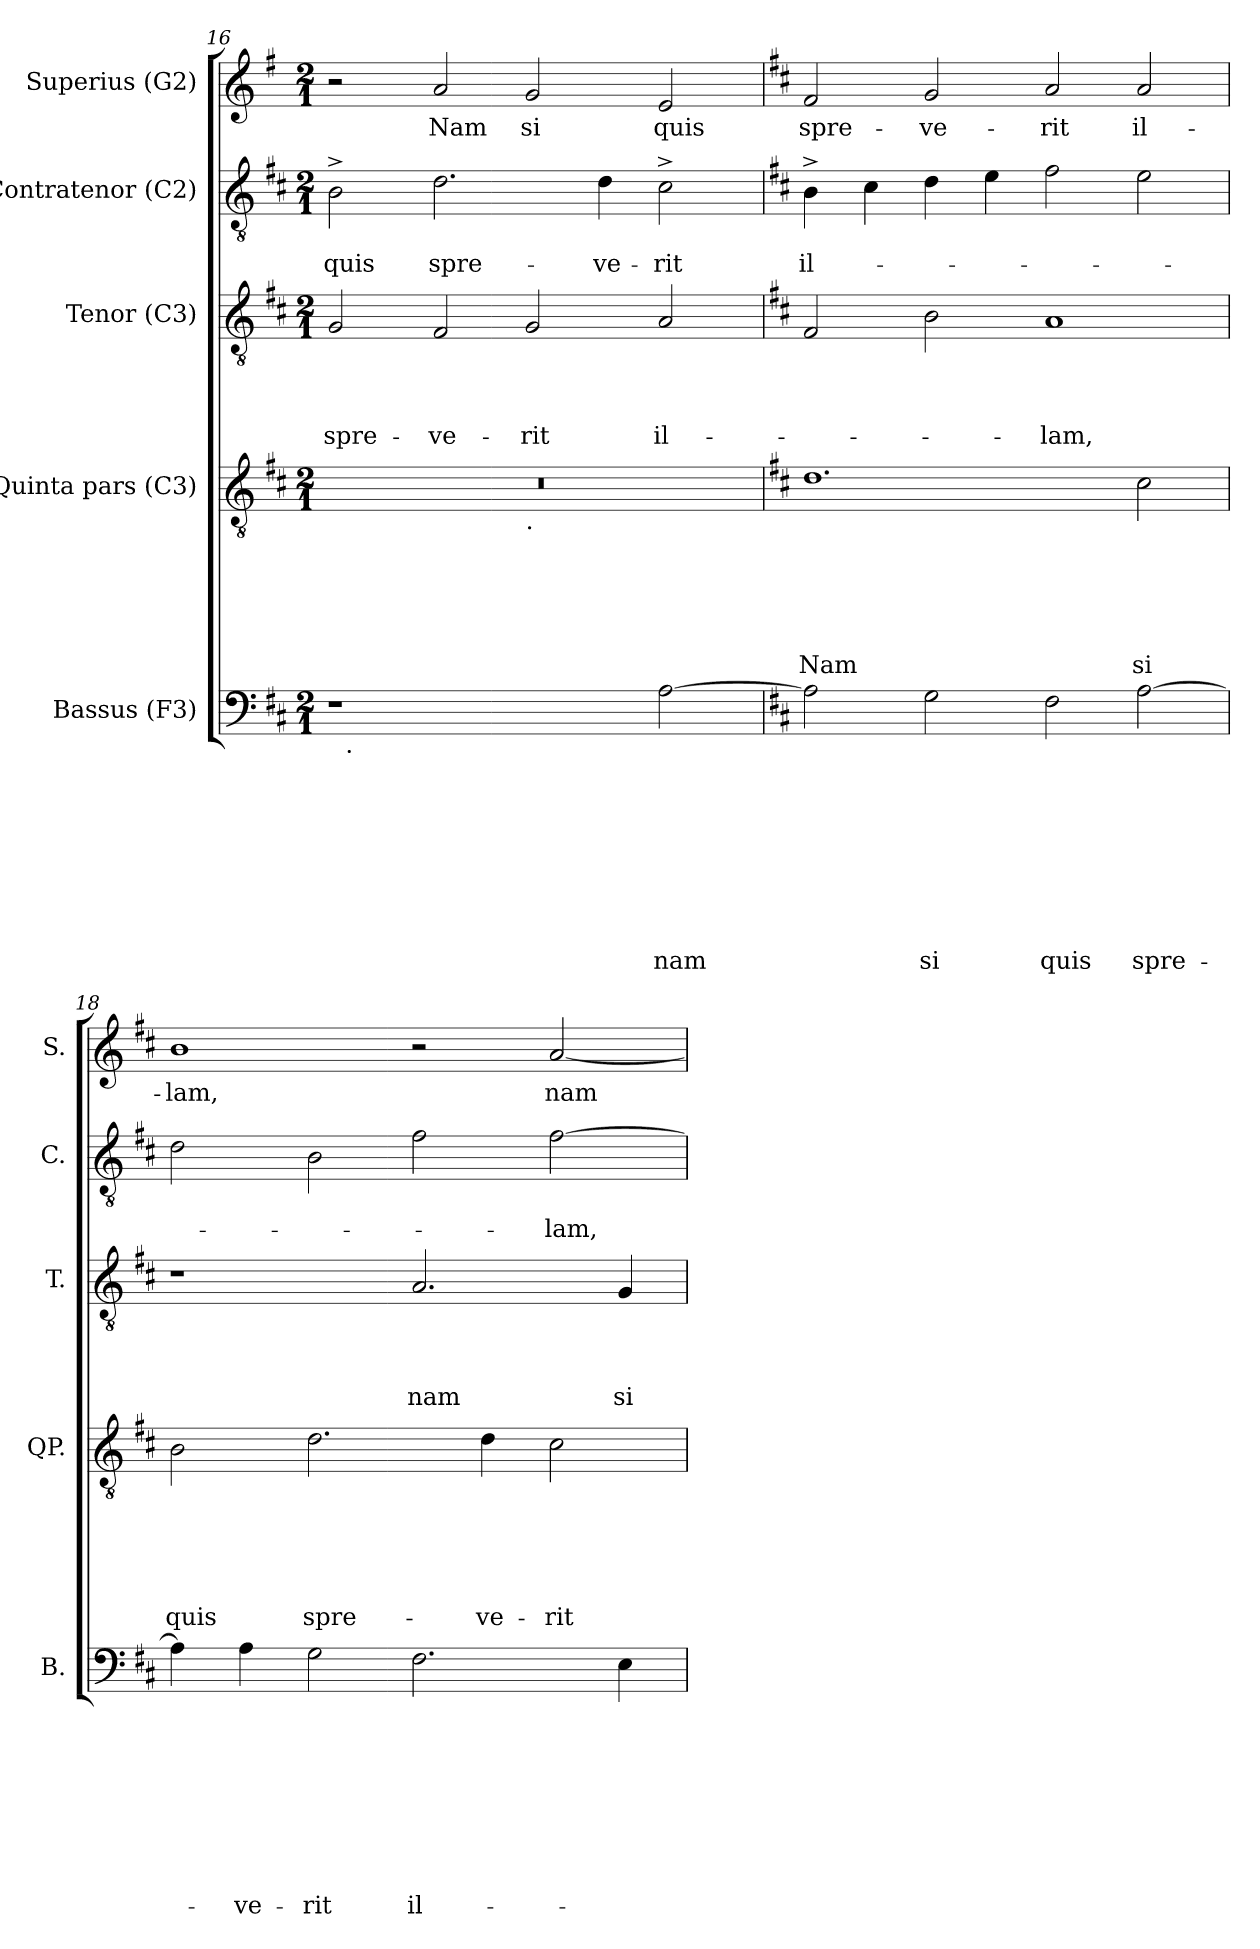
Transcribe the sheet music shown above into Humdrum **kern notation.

**kern	**text	**text	**text	**text	**text	**text	**text	**text	**text	**kern	**text	**text	**text	**text	**text	**text	**kern	**text	**text	**text	**text	**kern	**text	**text	**kern	**text
*part5	*part5	*part5	*part5	*part5	*part5	*part5	*part5	*part5	*part5	*part4	*part4	*part4	*part4	*part4	*part4	*part4	*part3	*part3	*part3	*part3	*part3	*part2	*part2	*part2	*part1	*part1
*staff5	*staff5	*staff5	*staff5	*staff5	*staff5	*staff5	*staff5	*staff5	*staff5	*staff4	*staff4	*staff4	*staff4	*staff4	*staff4	*staff4	*staff3	*staff3	*staff3	*staff3	*staff3	*staff2	*staff2	*staff2	*staff1	*staff1
*I"Bassus (F3)	*	*	*	*	*	*	*	*	*	*I"Quinta pars (C3)	*	*	*	*	*	*	*I"Tenor (C3)	*	*	*	*	*I"Contratenor (C2)	*	*	*I"Superius (G2)	*
*I'B.	*	*	*	*	*	*	*	*	*	*I'QP.	*	*	*	*	*	*	*I'T.	*	*	*	*	*I'C.	*	*	*I'S.	*
*clefF4	*	*	*	*	*	*	*	*	*	*clefGv2	*	*	*	*	*	*	*clefGv2	*	*	*	*	*clefGv2	*	*	*clefG2	*
*k[f#c#]	*	*	*	*	*	*	*	*	*	*k[f#c#]	*	*	*	*	*	*	*k[f#c#]	*	*	*	*	*k[f#c#]	*	*	*k[f#]	*
*D:	*	*	*	*	*	*	*	*	*	*D:	*	*	*	*	*	*	*D:	*	*	*	*	*D:	*	*	*G:	*
*M2/1	*	*	*	*	*	*	*	*	*	*M2/1	*	*	*	*	*	*	*M2/1	*	*	*	*	*M2/1	*	*	*M2/1	*
=16	=16	=16	=16	=16	=16	=16	=16	=16	=16	=16	=16	=16	=16	=16	=16	=16	=16	=16	=16	=16	=16	=16	=16	=16	=16	=16
!	!	!	!	!	!	!	!	!	!	!	!	!	!	!	!	!	!	!	!	!	!LO:LY:b	!	!	!LO:LY:b	!	!
*^	*	*	*	*	*	*	*	*	*	*^	*	*	*	*	*	*	*	*	*	*	*	*	*	*	*	*
1r	32ryy	.	.	.	.	.	.	.	.	.	0r	1ryy	.	.	.	.	.	.	2G/	.	.	.	spre-	2B^>\	.	quis	2r	.
!	!LO:TX:b:t=.	!	!	!	!	!	!	!	!	!	!	!	!	!	!	!	!	!	!	!	!	!	!	!	!	!	!	!
.	1ryy	.	.	.	.	.	.	.	.	.	.	.	.	.	.	.	.	.	.	.	.	.	.	.	.	.	.	.
!	!	!	!	!	!	!	!	!	!	!	!	!	!	!	!	!	!	!	!	!	!	!	!LO:LY:b	!	!	!LO:LY:b	!	!LO:LY:b
.	.	.	.	.	.	.	.	.	.	.	.	.	.	.	.	.	.	.	2F#/	.	.	.	-ve-	2.d\	.	spre-	2a/	Nam
!	!	!	!	!	!	!	!	!	!	!	!	!LO:TX:b:t=.	!	!	!	!	!	!	!	!	!	!	!	!	!	!	!	!
!	!	!	!	!	!	!	!	!	!	!	!	!	!	!	!	!	!	!	!	!	!	!	!LO:LY:b	!	!	!	!	!LO:LY:b
2ryy	.	.	.	.	.	.	.	.	.	.	.	1ryy	.	.	.	.	.	.	2G/	.	.	.	-rit	.	.	.	2g/	si
.	2ryy	.	.	.	.	.	.	.	.	.	.	.	.	.	.	.	.	.	.	.	.	.	.	.	.	.	.	.
!	!	!	!	!	!	!	!	!	!	!	!	!	!	!	!	!	!	!	!	!	!	!	!	!	!	!LO:LY:b	!	!
.	.	.	.	.	.	.	.	.	.	.	.	.	.	.	.	.	.	.	.	.	.	.	.	4d\	.	-ve-	.	.
!	!	!	!	!	!	!	!	!	!	!LO:LY:b	!	!	!	!	!	!	!	!	!	!	!	!	!LO:LY:b	!	!	!LO:LY:b	!	!LO:LY:b
[<2A\	.	.	.	.	.	.	.	.	.	nam	.	.	.	.	.	.	.	.	2A/	.	.	.	il-	2c#^>\	.	-rit	2e/	quis
.	4...ryy	.	.	.	.	.	.	.	.	.	.	.	.	.	.	.	.	.	.	.	.	.	.	.	.	.	.	.
*v	*v	*	*	*	*	*	*	*	*	*	*	*	*	*	*	*	*	*	*	*	*	*	*	*	*	*	*	*
*	*	*	*	*	*	*	*	*	*	*v	*v	*	*	*	*	*	*	*	*	*	*	*	*	*	*	*	*
!!LO:LB:g=z
=17	=17	=17	=17	=17	=17	=17	=17	=17	=17	=17	=17	=17	=17	=17	=17	=17	=17	=17	=17	=17	=17	=17	=17	=17	=17	=17
*	*	*	*	*	*	*	*	*	*	*	*	*	*	*	*	*	*	*	*	*	*	*	*	*	*k[f#c#]	*
*	*	*	*	*	*	*	*	*	*	*	*	*	*	*	*	*	*	*	*	*	*	*	*	*	*D:	*
*^	*	*	*	*	*	*	*	*	*	*^	*	*	*	*	*	*	*	*	*	*	*	*	*	*	*	*
!	!	!	!	!	!	!	!	!	!	!	!	!	!	!	!	!	!	!LO:LY:b	!	!	!	!	!	!	!	!LO:LY:b	!	!LO:LY:b
*v	*v	*	*	*	*	*	*	*	*	*	*	*	*	*	*	*	*	*	*	*	*	*	*	*	*	*	*	*
*	*	*	*	*	*	*	*	*	*	*v	*v	*	*	*	*	*	*	*	*	*	*	*	*	*	*	*	*
2A\]	.	.	.	.	.	.	.	.	.	1.d	.	.	.	.	.	Nam	2F#/	.	.	.	.	4B^>\	.	il-	2f#/	spre-
.	.	.	.	.	.	.	.	.	.	.	.	.	.	.	.	.	.	.	.	.	.	4c#\	.	.	.	.
!	!	!	!	!	!	!	!	!	!LO:LY:b	!	!	!	!	!	!	!	!	!	!	!	!	!	!	!	!	!LO:LY:b
2G\	.	.	.	.	.	.	.	.	si	.	.	.	.	.	.	.	2B\	.	.	.	.	4d\	.	.	2g/	-ve-
.	.	.	.	.	.	.	.	.	.	.	.	.	.	.	.	.	.	.	.	.	.	4e\	.	.	.	.
!	!	!	!	!	!	!	!	!	!LO:LY:b	!	!	!	!	!	!	!	!	!	!	!	!LO:LY:b	!	!	!	!	!LO:LY:b
2F#\	.	.	.	.	.	.	.	.	quis	.	.	.	.	.	.	.	1A	.	.	.	-lam,	2f#\	.	.	2a/	-rit
!	!	!	!	!	!	!	!	!	!LO:LY:b	!	!	!	!	!	!	!LO:LY:b	!	!	!	!	!	!	!	!	!	!LO:LY:b
[>2A\	.	.	.	.	.	.	.	.	spre-	2c#\	.	.	.	.	.	si	.	.	.	.	.	2e\	.	.	2a/	il-
=18	=18	=18	=18	=18	=18	=18	=18	=18	=18	=18	=18	=18	=18	=18	=18	=18	=18	=18	=18	=18	=18	=18	=18	=18	=18	=18
!	!	!	!	!	!	!	!	!	!	!	!	!	!	!	!	!LO:LY:b	!	!	!	!	!	!	!	!	!	!LO:LY:b
4A\]	.	.	.	.	.	.	.	.	.	2B\	.	.	.	.	.	quis	1r	.	.	.	.	2d\	.	.	1b	-lam,
!	!	!	!	!	!	!	!	!	!LO:LY:b	!	!	!	!	!	!	!	!	!	!	!	!	!	!	!	!	!
4A\	.	.	.	.	.	.	.	.	-ve-	.	.	.	.	.	.	.	.	.	.	.	.	.	.	.	.	.
!	!	!	!	!	!	!	!	!	!LO:LY:b:rj	!	!	!	!	!	!	!LO:LY:b	!	!	!	!	!	!	!	!	!	!
2G\	.	.	.	.	.	.	.	.	-rit	2.d\	.	.	.	.	.	spre-	.	.	.	.	.	2B\	.	.	.	.
!	!	!	!	!	!	!	!	!	!LO:LY:b	!	!	!	!	!	!	!	!	!	!	!	!LO:LY:b	!	!	!	!	!
2.F#\	.	.	.	.	.	.	.	.	il-	.	.	.	.	.	.	.	2.A/	.	.	.	nam	2f#\	.	.	2r	.
!	!	!	!	!	!	!	!	!	!	!	!	!	!	!	!	!LO:LY:b	!	!	!	!	!	!	!	!	!	!
.	.	.	.	.	.	.	.	.	.	4d\	.	.	.	.	.	-ve-	.	.	.	.	.	.	.	.	.	.
!	!	!	!	!	!	!	!	!	!	!	!	!	!	!	!	!LO:LY:b:rj	!	!	!	!	!	!	!	!LO:LY:b	!	!LO:LY:b
.	.	.	.	.	.	.	.	.	.	2c#\	.	.	.	.	.	-rit	.	.	.	.	.	[>2f#\	.	-lam,	[<2a/	nam
!	!	!	!	!	!	!	!	!	!	!	!	!	!	!	!	!	!	!	!	!	!LO:LY:b	!	!	!	!	!
4E\	.	.	.	.	.	.	.	.	.	.	.	.	.	.	.	.	4G/	.	.	.	si	.	.	.	.	.
=	=	=	=	=	=	=	=	=	=	=	=	=	=	=	=	=	=	=	=	=	=	=	=	=	=	=
*-	*-	*-	*-	*-	*-	*-	*-	*-	*-	*-	*-	*-	*-	*-	*-	*-	*-	*-	*-	*-	*-	*-	*-	*-	*-	*-
